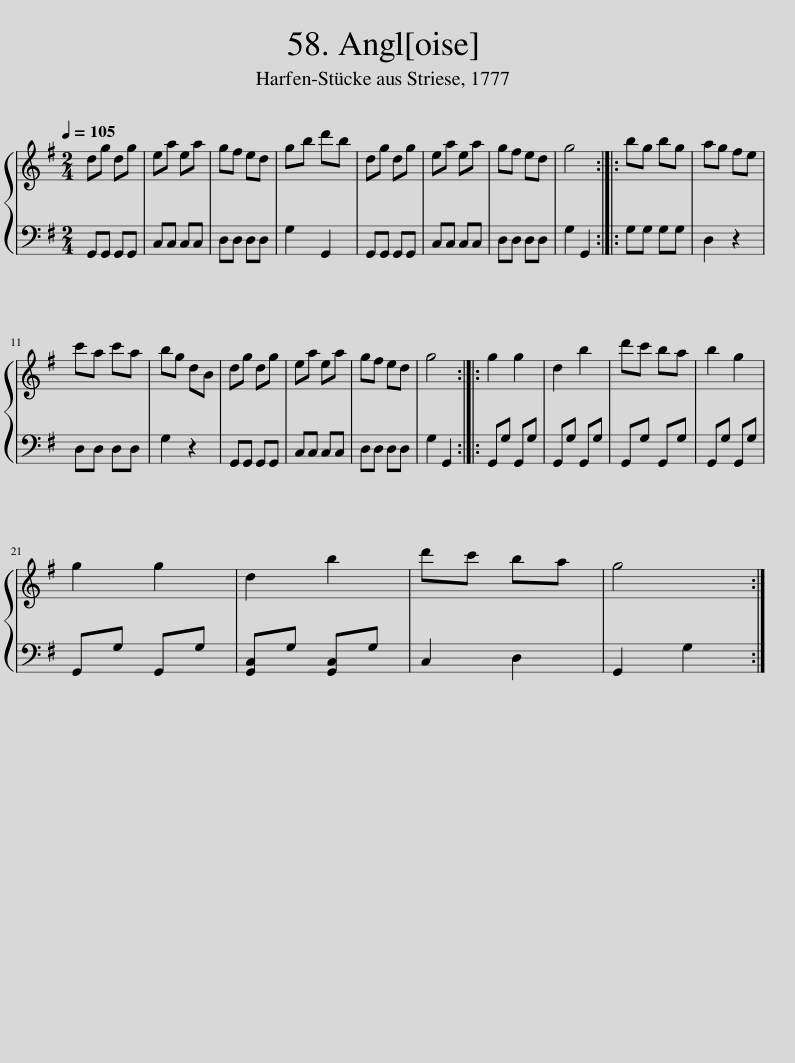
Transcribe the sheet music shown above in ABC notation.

X:1
%%score { 1 | 2 }
L:1/8
Q:1/4=105
M:2/4
I:linebreak $
K:G
V:1 treble
V:2 bass
V:1
 dg dg | ea ea | gf ed | gb d'b | dg dg | %5
 ea ea | gf ed | g4 :: bg bg | ag fe |$ %10
 c'a c'a | bg dB | dg dg | ea ea | gf ed | %15
 g4 :: g2 g2 | d2 b2 | d'c' ba | b2 g2 |$ %20
 g2 g2 | d2 b2 | d'c' ba | g4 :| %24
V:2
 G,,G,, G,,G,, | C,C, C,C, | D,D, D,D, | G,2 G,,2 | G,,G,, G,,G,, | %5
 C,C, C,C, | D,D, D,D, | G,2 G,,2 :: G,G, G,G, | D,2 z2 |$ %10
 D,D, D,D, | G,2 z2 | G,,G,, G,,G,, | C,C, C,C, | D,D, D,D, | %15
 G,2 G,,2 :: G,,G, G,,G, | G,,G, G,,G, | G,,G, G,,G, | G,,G, G,,G, |$ %20
 G,,G, G,,G, | [G,,C,]G, [G,,C,]G, | C,2 D,2 | G,,2 G,2 :| %24
